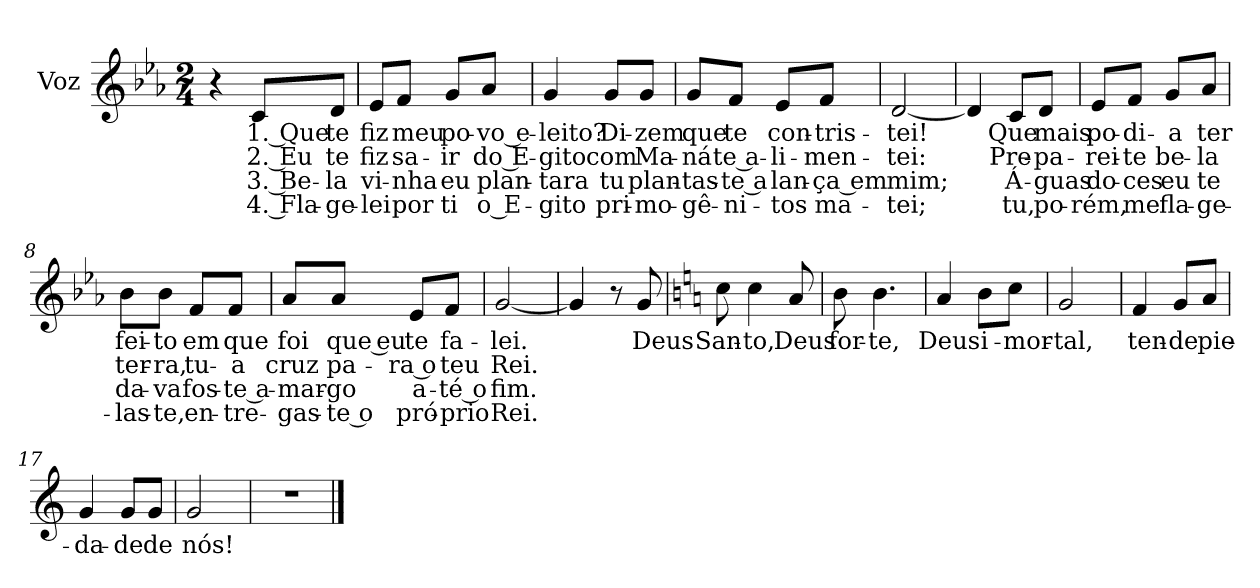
**kern	**text	**text	**text	**text
*part1	*part1	*part1	*part1	*part1
*staff1	*staff1	*staff1	*staff1	*staff1
*I"Voz	*	*	*	*
*I'Vo.	*	*	*	*
*clefG2	*	*	*	*
*k[b-e-a-]	*	*	*	*
*M2/4	*	*	*	*
*MM62	*	*	*	*
=1	=1	=1	=1	=1
4r	.	.	.	.
!	!LO:LY:b	!LO:LY:b	!LO:LY:b	!LO:LY:b
8c/L	1. Que	2. Eu	3. Be-	4. Fla-
!	!LO:LY:b	!LO:LY:b	!LO:LY:b	!LO:LY:b
8d/J	te	te	-la	-ge-
=2	=2	=2	=2	=2
!	!LO:LY:b	!LO:LY:b	!LO:LY:b	!LO:LY:b
8e-/L	fiz	fiz	vi-	-lei
!	!LO:LY:b	!LO:LY:b	!LO:LY:b	!LO:LY:b
8f/J	meu	sa-	-nha	por
!	!LO:LY:b	!LO:LY:b	!LO:LY:b	!LO:LY:b
8g/L	po-	-ir	eu	ti
!	!LO:LY:b	!LO:LY:b	!LO:LY:b	!LO:LY:b
8a-/J	-vo e-	do E-	plan-	o E-
=3	=3	=3	=3	=3
!	!LO:LY:b	!LO:LY:b	!LO:LY:b	!LO:LY:b
4g/	-leito?	-gito	-tara	-gito
!	!LO:LY:b	!LO:LY:b	!LO:LY:b	!LO:LY:b
8g/L	Di-	com	tu	pri-
!	!LO:LY:b	!LO:LY:b	!LO:LY:b	!LO:LY:b
8g/J	-zem	Ma-	plan-	-mo-
!!LO:LB:g=z
=4	=4	=4	=4	=4
!	!LO:LY:b	!LO:LY:b	!LO:LY:b	!LO:LY:b
8g/L	que	-ná	-tas-	-gê-
!	!LO:LY:b	!LO:LY:b	!LO:LY:b	!LO:LY:b
8f/J	te	te a-	-te a	-ni-
!	!LO:LY:b	!LO:LY:b	!LO:LY:b	!LO:LY:b
8e-/L	con-	-li-	lan-	-tos
!	!LO:LY:b	!LO:LY:b	!LO:LY:b	!LO:LY:b
8f/J	-tris-	-men-	-ça em	ma-
=5	=5	=5	=5	=5
!	!LO:LY:b	!LO:LY:b	!LO:LY:b	!LO:LY:b
[2d/	-tei!	-tei:	mim;	-tei;
=6	=6	=6	=6	=6
4d/]	.	.	.	.
!	!LO:LY:b	!LO:LY:b	!LO:LY:b	!LO:LY:b
8c/L	Que	Pre-	Á-	tu,
!	!LO:LY:b	!LO:LY:b	!LO:LY:b	!LO:LY:b
8d/J	mais	-pa-	-guas	po-
=7	=7	=7	=7	=7
!	!LO:LY:b	!LO:LY:b	!LO:LY:b	!LO:LY:b
8e-/L	po-	-rei-	do-	-rém,
!	!LO:LY:b	!LO:LY:b	!LO:LY:b	!LO:LY:b
8f/J	-di-	-te	-ces	me
!	!LO:LY:b	!LO:LY:b	!LO:LY:b	!LO:LY:b
8g/L	-a	be-	eu	fla-
!	!LO:LY:b	!LO:LY:b	!LO:LY:b	!LO:LY:b
8a-/J	ter	-la	te	-ge-
!!LO:LB:g=z
=8	=8	=8	=8	=8
!	!LO:LY:b	!LO:LY:b	!LO:LY:b	!LO:LY:b
8b-\L	fei-	ter-	da-	-las-
!	!LO:LY:b	!LO:LY:b	!LO:LY:b	!LO:LY:b
8b-\J	-to	-ra,	-va	-te,
!	!LO:LY:b	!LO:LY:b	!LO:LY:b	!LO:LY:b
8f/L	em	tu-	fos-	en-
!	!LO:LY:b	!LO:LY:b	!LO:LY:b	!LO:LY:b
8f/J	que	-a	-te a-	-tre-
=9	=9	=9	=9	=9
!	!LO:LY:b	!LO:LY:b	!LO:LY:b	!LO:LY:b
8a-/L	foi	cruz	-mar-	-gas-
!	!LO:LY:b	!LO:LY:b	!LO:LY:b	!LO:LY:b
8a-/J	que eu	pa-	-go	-te o
!	!LO:LY:b	!LO:LY:b	!LO:LY:b	!LO:LY:b
8e-/L	te	-ra o	a-	pró-
!	!LO:LY:b	!LO:LY:b	!LO:LY:b	!LO:LY:b
8f/J	fa-	teu	-té o	-prio
=10	=10	=10	=10	=10
!	!LO:LY:b	!LO:LY:b	!LO:LY:b	!LO:LY:b
[2g/	-lei.	Rei.	fim.	Rei.
!!LO:LB:g=z
=11	=11	=11	=11	=11
4g/]	.	.	.	.
8r	.	.	.	.
!	!LO:LY:b	!	!	!
8g/	Deus	.	.	.
=12	=12	=12	=12	=12
*k[]	*	*	*	*
!	!LO:LY:b	!	!	!
8cc\	San-	.	.	.
!	!LO:LY:b	!	!	!
4cc\	-to,	.	.	.
!	!LO:LY:b	!	!	!
8a/	Deus	.	.	.
=13	=13	=13	=13	=13
!	!LO:LY:b	!	!	!
8b\	for-	.	.	.
!	!LO:LY:b	!	!	!
4.b\	-te,	.	.	.
=14	=14	=14	=14	=14
!	!LO:LY:b	!	!	!
4a/	Deus	.	.	.
!	!LO:LY:b	!	!	!
8b\L	i-	.	.	.
!	!LO:LY:b	!	!	!
8cc\J	-mor-	.	.	.
!!LO:LB:g=z
=15	=15	=15	=15	=15
!	!LO:LY:b	!	!	!
2g/	-tal,	.	.	.
=16	=16	=16	=16	=16
!	!LO:LY:b	!	!	!
4f/	ten-	.	.	.
!	!LO:LY:b	!	!	!
8g/L	-de	.	.	.
!	!LO:LY:b	!	!	!
8a/J	pie-	.	.	.
=17	=17	=17	=17	=17
!	!LO:LY:b	!	!	!
4g/	-da-	.	.	.
!	!LO:LY:b	!	!	!
8g/L	-de	.	.	.
!	!LO:LY:b	!	!	!
8g/J	de	.	.	.
=18	=18	=18	=18	=18
!	!LO:LY:b	!	!	!
2g/	nós!	.	.	.
=19	=19	=19	=19	=19
2r	.	.	.	.
==	==	==	==	==
*-	*-	*-	*-	*-
